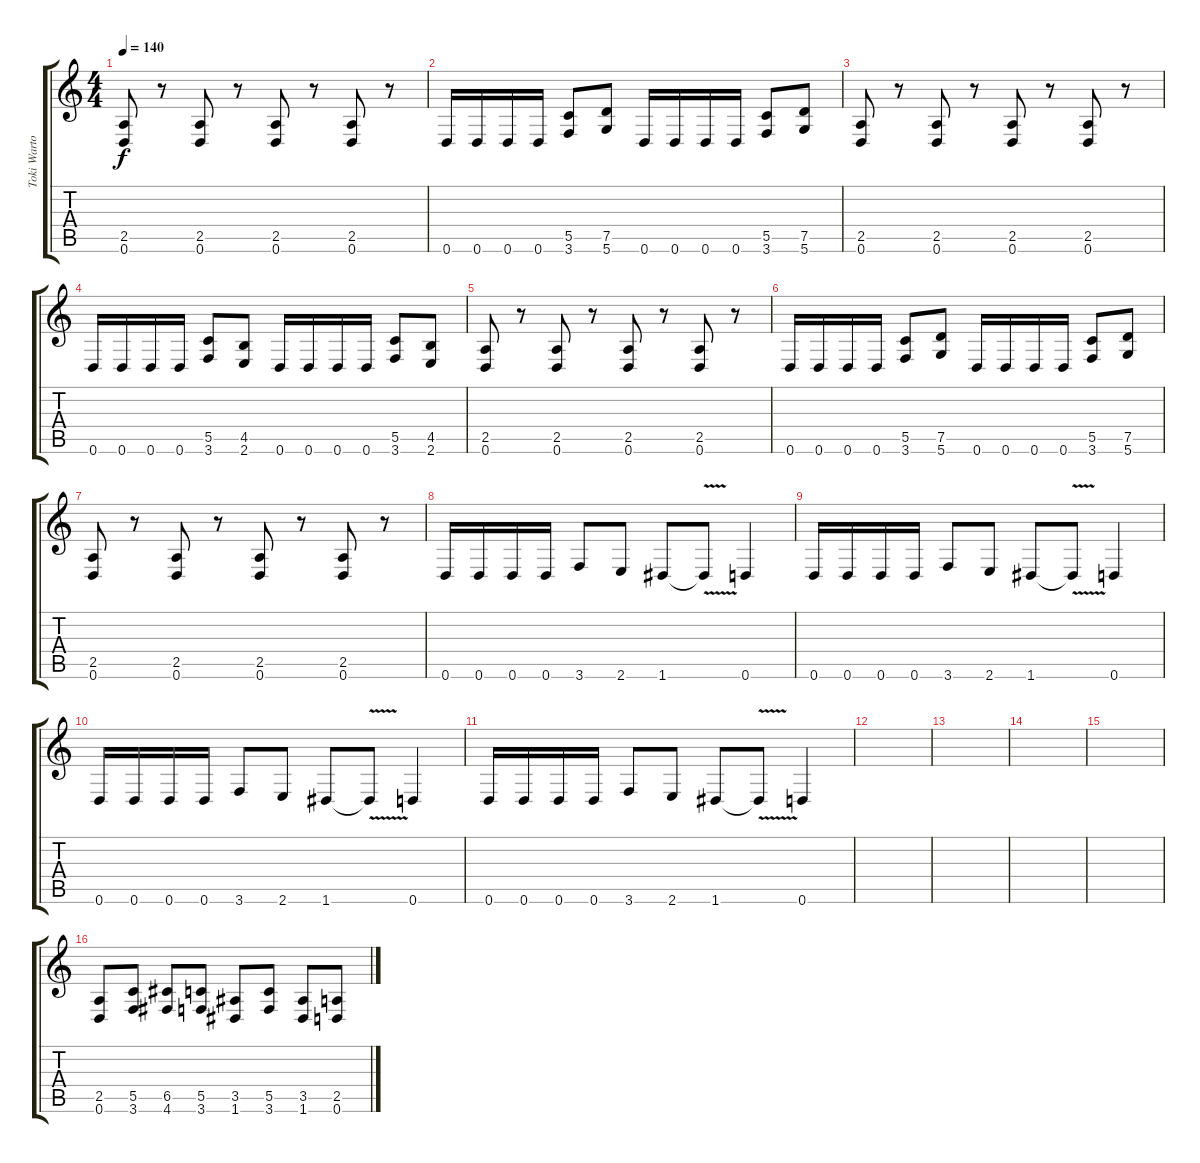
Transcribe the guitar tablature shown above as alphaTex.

\track ("Toki Wartooth" "Toki Warto") {instrument distortionguitar}
\staff {score tabs}
\tuning (D4 A3 F3 C3 G2 D2) {hide}
\ts (4 4)
\tempo 140
\clef g2
\ks c
(2.5 0.6).8{dy f} r.8 (2.5 0.6).8 r.8 (2.5 0.6).8 r.8 (2.5 0.6).8 r.8 |
0.6.16 0.6.16 0.6.16 0.6.16 (5.5 3.6).8 (7.5 5.6).8 0.6.16 0.6.16 0.6.16 0.6.16 (5.5 3.6).8 (7.5 5.6).8 |
(2.5 0.6).8 r.8 (2.5 0.6).8 r.8 (2.5 0.6).8 r.8 (2.5 0.6).8 r.8 |
0.6.16 0.6.16 0.6.16 0.6.16 (5.5 3.6).8 (4.5 2.6).8 0.6.16 0.6.16 0.6.16 0.6.16 (5.5 3.6).8 (4.5 2.6).8 |
(2.5 0.6).8 r.8 (2.5 0.6).8 r.8 (2.5 0.6).8 r.8 (2.5 0.6).8 r.8 |
0.6.16 0.6.16 0.6.16 0.6.16 (5.5 3.6).8 (7.5 5.6).8 0.6.16 0.6.16 0.6.16 0.6.16 (5.5 3.6).8 (7.5 5.6).8 |
(2.5 0.6).8 r.8 (2.5 0.6).8 r.8 (2.5 0.6).8 r.8 (2.5 0.6).8 r.8 |
0.6.16 0.6.16 0.6.16 0.6.16 3.6.8 2.6.8 1.6.8 1.6{v t}.8 0.6.4 |
0.6.16 0.6.16 0.6.16 0.6.16 3.6.8 2.6.8 1.6.8 1.6{v t}.8 0.6.4 |
0.6.16 0.6.16 0.6.16 0.6.16 3.6.8 2.6.8 1.6.8 1.6{v t}.8 0.6.4 |
0.6.16 0.6.16 0.6.16 0.6.16 3.6.8 2.6.8 1.6.8 1.6{v t}.8 0.6.4 |
|
|
|
|
(2.5 0.6).8 (5.5 3.6).8 (6.5 4.6).8 (5.5 3.6).8 (3.5 1.6).8 (5.5 3.6).8 (3.5 1.6).8 (2.5 0.6).8
